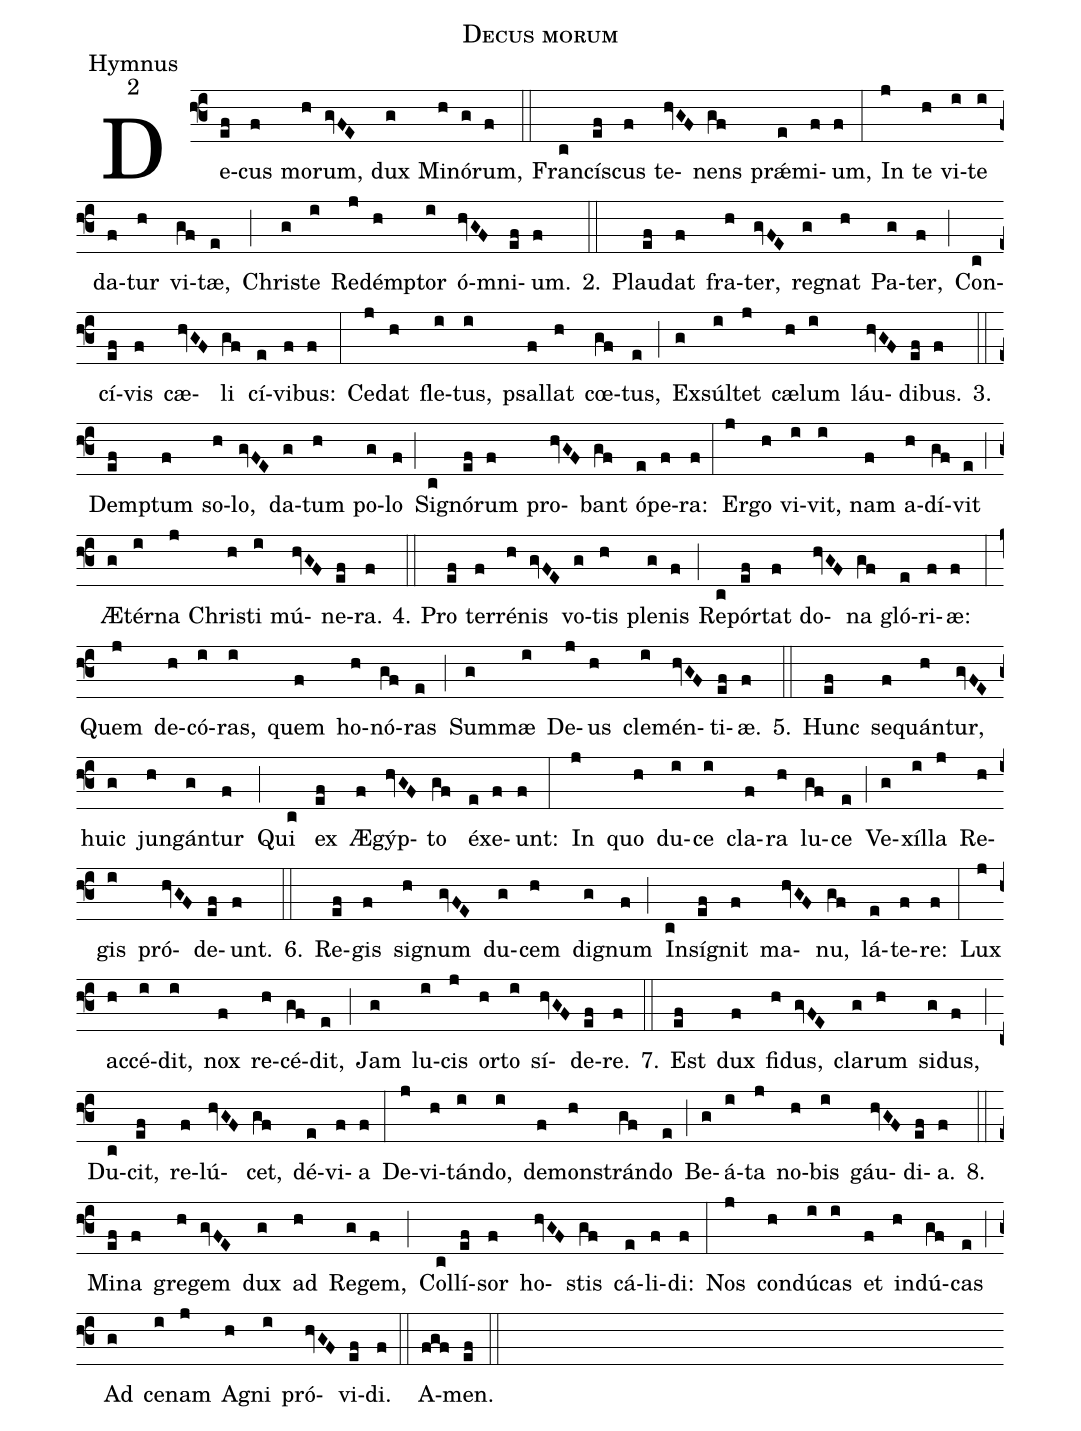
name:Decus morum;
office-part:Hymnus;
mode:2;
%%
(f3) De(ef)cus(f) mo(h)rum,(gvFE) dux(g) Mi(h)nó(g)rum,(f) (::)
Fran(c)cí(ef)scus(f) te(hvGF)nens(gf) pr{<sp>'ae</sp>}(e)mi(f)um,(f) (:)
In(j) te(h) vi(i)te(i) da(f)tur(h) vi(gf)tæ,(e) (;) Chri(g)ste(i) Re(j)démp(h)tor(i) ó(hvGF)mni(ef)um.(f) 2.(::) Plau(ef)dat(f) fra(h)ter,(gvFE) re(g)gnat(h) Pa(g)ter,(f) (;) Con(c)cí(ef)vis(f) cæ(hvGF)li(gf) cí(e)vi(f)bus:(f) (:)
Ce(j)dat(h) fle(i)tus,(i) psal(f)lat(h) cœ(gf)tus,(e) (;) Ex(g)súl(i)tet(j) cæ(h)lum(i) láu(hvGF)di(ef)bus.(f) 3.(::) Dem(ef)ptum(f) so(h)lo,(gvFE) da(g)tum(h) po(g)lo(f) (;) Si(c)gnó(ef)rum(f) pro(hvGF)bant(gf) ó(e)pe(f)ra:(f) (:)
Er(j)go(h) vi(i)vit,(i) nam(f) a(h)dí(gf)vit(e) (;) Æ(g)tér(i)na(j) Chri(h)sti(i) mú(hvGF)ne(ef)ra.(f) 4.(::) Pro(ef) ter(f)ré(h)nis(gvFE) vo(g)tis(h) ple(g)nis(f) (;) Re(c)pór(ef)tat(f) do(hvGF)na(gf) gló(e)ri(f)æ:(f) (:)
Quem(j) de(h)có(i)ras,(i) quem(f) ho(h)nó(gf)ras(e) (;) Sum(g)mæ(i) De(j)us(h) cle(i)mén(hvGF)ti(ef)æ.(f) 5.(::) Hunc(ef) se(f)quán(h)tur,(gvFE) huic(g) jun(h)gán(g)tur(f) (;) Qui(c) ex(ef) Æ(f)gýp(hvGF)to(gf) éx(e)e(f)unt:(f) (:)
In(j) quo(h) du(i)ce(i) cla(f)ra(h) lu(gf)ce(e) (;) Ve(g)xíl(i)la(j) Re(h)gis(i) pró(hvGF)de(ef)unt.(f) 6.(::) Re(ef)gis(f) si(h)gnum(gvFE) du(g)cem(h) di(g)gnum(f) (;) In(c)sí(ef)gnit(f) ma(hvGF)nu,(gf) lá(e)te(f)re:(f) (:)
Lux(j) ac(h)cé(i)dit,(i) nox(f) re(h)cé(gf)dit,(e) (;) Jam(g) lu(i)cis(j) or(h)to(i) sí(hvGF)de(ef)re.(f) 7.(::) Est(ef) dux(f) fi(h)dus,(gvFE) cla(g)rum(h) si(g)dus,(f) (;) Du(c)cit,(ef) re(f)lú(hvGF)cet,(gf) dé(e)vi(f)a(f) (:)
De(j)vi(h)tán(i)do,(i) de(f)mon(h)strán(gf)do(e) (;) Be(g)á(i)ta(j) no(h)bis(i) gáu(hvGF)di(ef)a.(f) 8.(::) Mi(ef)na(f) gre(h)gem(gvFE) dux(g) ad(h) Re(g)gem,(f) (;) Col(c)lí(ef)sor(f) ho(hvGF)stis(gf) cá(e)li(f)di:(f) (:)
Nos(j) con(h)dú(i)cas(i) et(f) in(h)dú(gf)cas(e) (;) Ad(g) ce(i)nam(j) A(h)gni(i) pró(hvGF)vi(ef)di.(f) (::)
A(fgf)men.(ef) (::)
